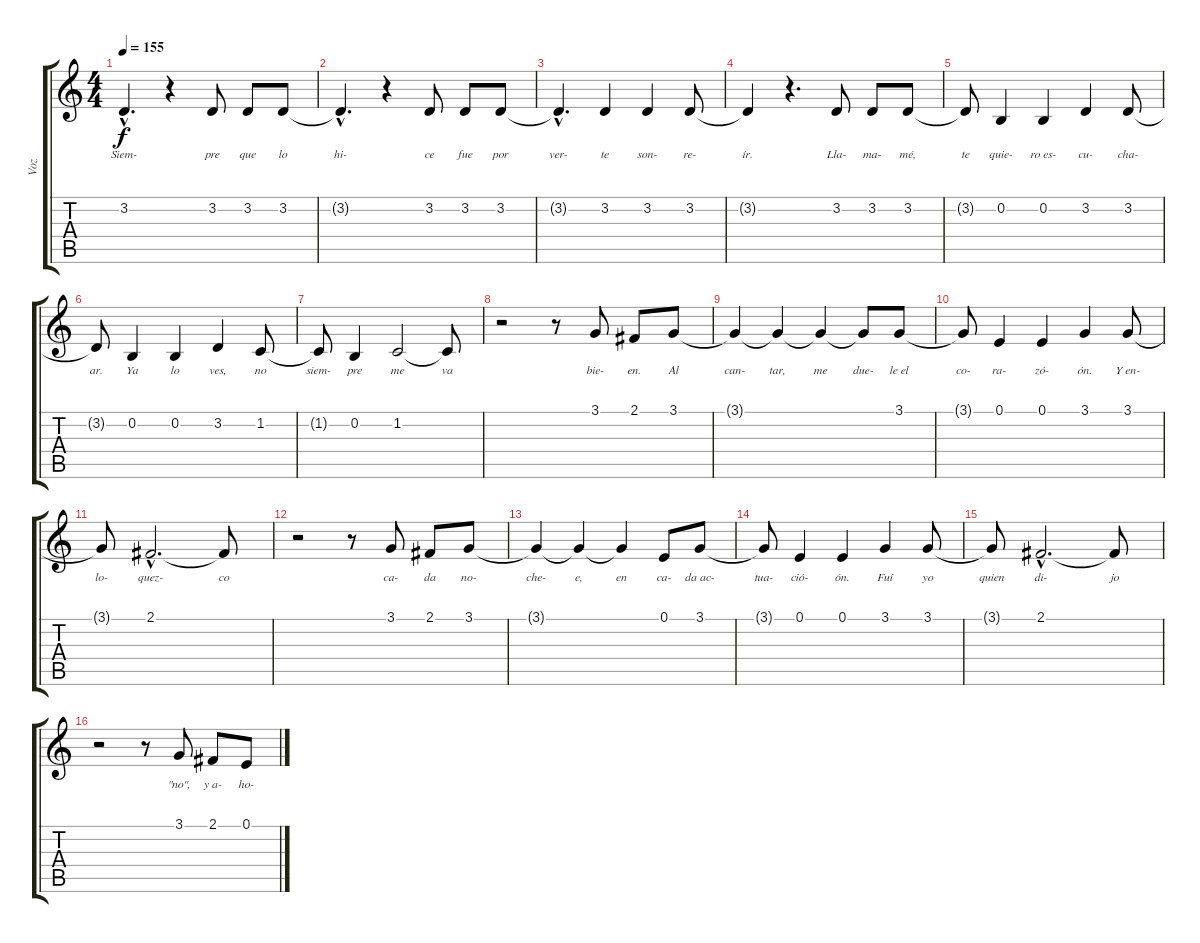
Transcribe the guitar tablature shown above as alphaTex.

\track ("Voz" "Voz") {instrument flute}
\staff {score tabs}
\tuning (E4 B3 G3 D3 A2 E2) {hide}
\ts (4 4)
\tempo 155
\clef g2
\ks c
3.2{hac t}.4{d lyrics (0 "Siem-") lyrics (1 "") lyrics (2 "") lyrics (3 "") lyrics (4 "") dy f} r.4 3.2.8{lyrics (0 "pre") lyrics (1 "") lyrics (2 "") lyrics (3 "") lyrics (4 "")} 3.2.8{lyrics (0 "que") lyrics (1 "") lyrics (2 "") lyrics (3 "") lyrics (4 "")} 3.2.8{lyrics (0 "lo") lyrics (1 "") lyrics (2 "") lyrics (3 "") lyrics (4 "")} |
3.2{hac t}.4{d lyrics (0 "hi-") lyrics (1 "") lyrics (2 "") lyrics (3 "") lyrics (4 "")} r.4 3.2.8{lyrics (0 "ce") lyrics (1 "") lyrics (2 "") lyrics (3 "") lyrics (4 "")} 3.2.8{lyrics (0 "fue") lyrics (1 "") lyrics (2 "") lyrics (3 "") lyrics (4 "")} 3.2.8{lyrics (0 "por") lyrics (1 "") lyrics (2 "") lyrics (3 "") lyrics (4 "")} |
3.2{hac t}.4{d lyrics (0 "ver-") lyrics (1 "") lyrics (2 "") lyrics (3 "") lyrics (4 "")} 3.2.4{lyrics (0 "te") lyrics (1 "") lyrics (2 "") lyrics (3 "") lyrics (4 "")} 3.2.4{lyrics (0 "son-") lyrics (1 "") lyrics (2 "") lyrics (3 "") lyrics (4 "")} 3.2.8{lyrics (0 "re-") lyrics (1 "") lyrics (2 "") lyrics (3 "") lyrics (4 "")} |
3.2{t}.4{lyrics (0 "ír.") lyrics (1 "") lyrics (2 "") lyrics (3 "") lyrics (4 "")} r.4{d} 3.2.8{lyrics (0 "Lla-") lyrics (1 "") lyrics (2 "") lyrics (3 "") lyrics (4 "")} 3.2.8{lyrics (0 "ma-") lyrics (1 "") lyrics (2 "") lyrics (3 "") lyrics (4 "")} 3.2.8{lyrics (0 "mé,") lyrics (1 "") lyrics (2 "") lyrics (3 "") lyrics (4 "")} |
3.2{t}.8{lyrics (0 "te") lyrics (1 "") lyrics (2 "") lyrics (3 "") lyrics (4 "")} 0.2.4{lyrics (0 "quie-") lyrics (1 "") lyrics (2 "") lyrics (3 "") lyrics (4 "")} 0.2.4{lyrics (0 "ro es-") lyrics (1 "") lyrics (2 "") lyrics (3 "") lyrics (4 "")} 3.2.4{lyrics (0 "cu-") lyrics (1 "") lyrics (2 "") lyrics (3 "") lyrics (4 "")} 3.2.8{lyrics (0 "cha-") lyrics (1 "") lyrics (2 "") lyrics (3 "") lyrics (4 "")} |
3.2{t}.8{lyrics (0 "ar.") lyrics (1 "") lyrics (2 "") lyrics (3 "") lyrics (4 "")} 0.2.4{lyrics (0 "Ya") lyrics (1 "") lyrics (2 "") lyrics (3 "") lyrics (4 "")} 0.2.4{lyrics (0 "lo") lyrics (1 "") lyrics (2 "") lyrics (3 "") lyrics (4 "")} 3.2.4{lyrics (0 "ves,") lyrics (1 "") lyrics (2 "") lyrics (3 "") lyrics (4 "")} 1.2.8{lyrics (0 "no") lyrics (1 "") lyrics (2 "") lyrics (3 "") lyrics (4 "")} |
1.2{t}.8{lyrics (0 "siem-") lyrics (1 "") lyrics (2 "") lyrics (3 "") lyrics (4 "")} 0.2.4{lyrics (0 "pre") lyrics (1 "") lyrics (2 "") lyrics (3 "") lyrics (4 "")} 1.2.2{lyrics (0 "me") lyrics (1 "") lyrics (2 "") lyrics (3 "") lyrics (4 "")} 1.2{t}.8{lyrics (0 "va") lyrics (1 "") lyrics (2 "") lyrics (3 "") lyrics (4 "")} |
r.2 r.8 3.1.8{lyrics (0 "bie-") lyrics (1 "") lyrics (2 "") lyrics (3 "") lyrics (4 "")} 2.1.8{lyrics (0 "en.") lyrics (1 "") lyrics (2 "") lyrics (3 "") lyrics (4 "")} 3.1.8{lyrics (0 "Al") lyrics (1 "") lyrics (2 "") lyrics (3 "") lyrics (4 "")} |
3.1{t}.4{lyrics (0 "can-") lyrics (1 "") lyrics (2 "") lyrics (3 "") lyrics (4 "")} 3.1{t}.4{lyrics (0 "tar,") lyrics (1 "") lyrics (2 "") lyrics (3 "") lyrics (4 "")} 3.1{t}.4{lyrics (0 "me") lyrics (1 "") lyrics (2 "") lyrics (3 "") lyrics (4 "")} 3.1{t}.8{lyrics (0 "due-") lyrics (1 "") lyrics (2 "") lyrics (3 "") lyrics (4 "")} 3.1.8{lyrics (0 "le el") lyrics (1 "") lyrics (2 "") lyrics (3 "") lyrics (4 "")} |
3.1{t}.8{lyrics (0 "co-") lyrics (1 "") lyrics (2 "") lyrics (3 "") lyrics (4 "")} 0.1.4{lyrics (0 "ra-") lyrics (1 "") lyrics (2 "") lyrics (3 "") lyrics (4 "")} 0.1.4{lyrics (0 "zó-") lyrics (1 "") lyrics (2 "") lyrics (3 "") lyrics (4 "")} 3.1.4{lyrics (0 "ón.") lyrics (1 "") lyrics (2 "") lyrics (3 "") lyrics (4 "")} 3.1.8{lyrics (0 "Y en-") lyrics (1 "") lyrics (2 "") lyrics (3 "") lyrics (4 "")} |
3.1{t}.8{lyrics (0 "lo-") lyrics (1 "") lyrics (2 "") lyrics (3 "") lyrics (4 "")} 2.1{hac}.2{d lyrics (0 "quez-") lyrics (1 "") lyrics (2 "") lyrics (3 "") lyrics (4 "")} 2.1{t}.8{lyrics (0 "co") lyrics (1 "") lyrics (2 "") lyrics (3 "") lyrics (4 "")} |
r.2 r.8 3.1.8{lyrics (0 "ca-") lyrics (1 "") lyrics (2 "") lyrics (3 "") lyrics (4 "")} 2.1.8{lyrics (0 "da") lyrics (1 "") lyrics (2 "") lyrics (3 "") lyrics (4 "")} 3.1.8{lyrics (0 "no-") lyrics (1 "") lyrics (2 "") lyrics (3 "") lyrics (4 "")} |
3.1{t}.4{lyrics (0 "che-") lyrics (1 "") lyrics (2 "") lyrics (3 "") lyrics (4 "")} 3.1{t}.4{lyrics (0 "e,") lyrics (1 "") lyrics (2 "") lyrics (3 "") lyrics (4 "")} 3.1{t}.4{lyrics (0 "en") lyrics (1 "") lyrics (2 "") lyrics (3 "") lyrics (4 "")} 0.1.8{lyrics (0 "ca-") lyrics (1 "") lyrics (2 "") lyrics (3 "") lyrics (4 "")} 3.1.8{lyrics (0 "da ac-") lyrics (1 "") lyrics (2 "") lyrics (3 "") lyrics (4 "")} |
3.1{t}.8{lyrics (0 "tua-") lyrics (1 "") lyrics (2 "") lyrics (3 "") lyrics (4 "")} 0.1.4{lyrics (0 "ció-") lyrics (1 "") lyrics (2 "") lyrics (3 "") lyrics (4 "")} 0.1.4{lyrics (0 "ón.") lyrics (1 "") lyrics (2 "") lyrics (3 "") lyrics (4 "")} 3.1.4{lyrics (0 "Fuí") lyrics (1 "") lyrics (2 "") lyrics (3 "") lyrics (4 "")} 3.1.8{lyrics (0 "yo") lyrics (1 "") lyrics (2 "") lyrics (3 "") lyrics (4 "")} |
3.1{t}.8{lyrics (0 "quien") lyrics (1 "") lyrics (2 "") lyrics (3 "") lyrics (4 "")} 2.1{hac}.2{d lyrics (0 "di-") lyrics (1 "") lyrics (2 "") lyrics (3 "") lyrics (4 "")} 2.1{t}.8{lyrics (0 "jo") lyrics (1 "") lyrics (2 "") lyrics (3 "") lyrics (4 "")} |
r.2 r.8 3.1.8{lyrics (0 "\"no\",") lyrics (1 "") lyrics (2 "") lyrics (3 "") lyrics (4 "")} 2.1.8{lyrics (0 "y a-") lyrics (1 "") lyrics (2 "") lyrics (3 "") lyrics (4 "")} 0.1.8{lyrics (0 "ho-") lyrics (1 "") lyrics (2 "") lyrics (3 "") lyrics (4 "")}
